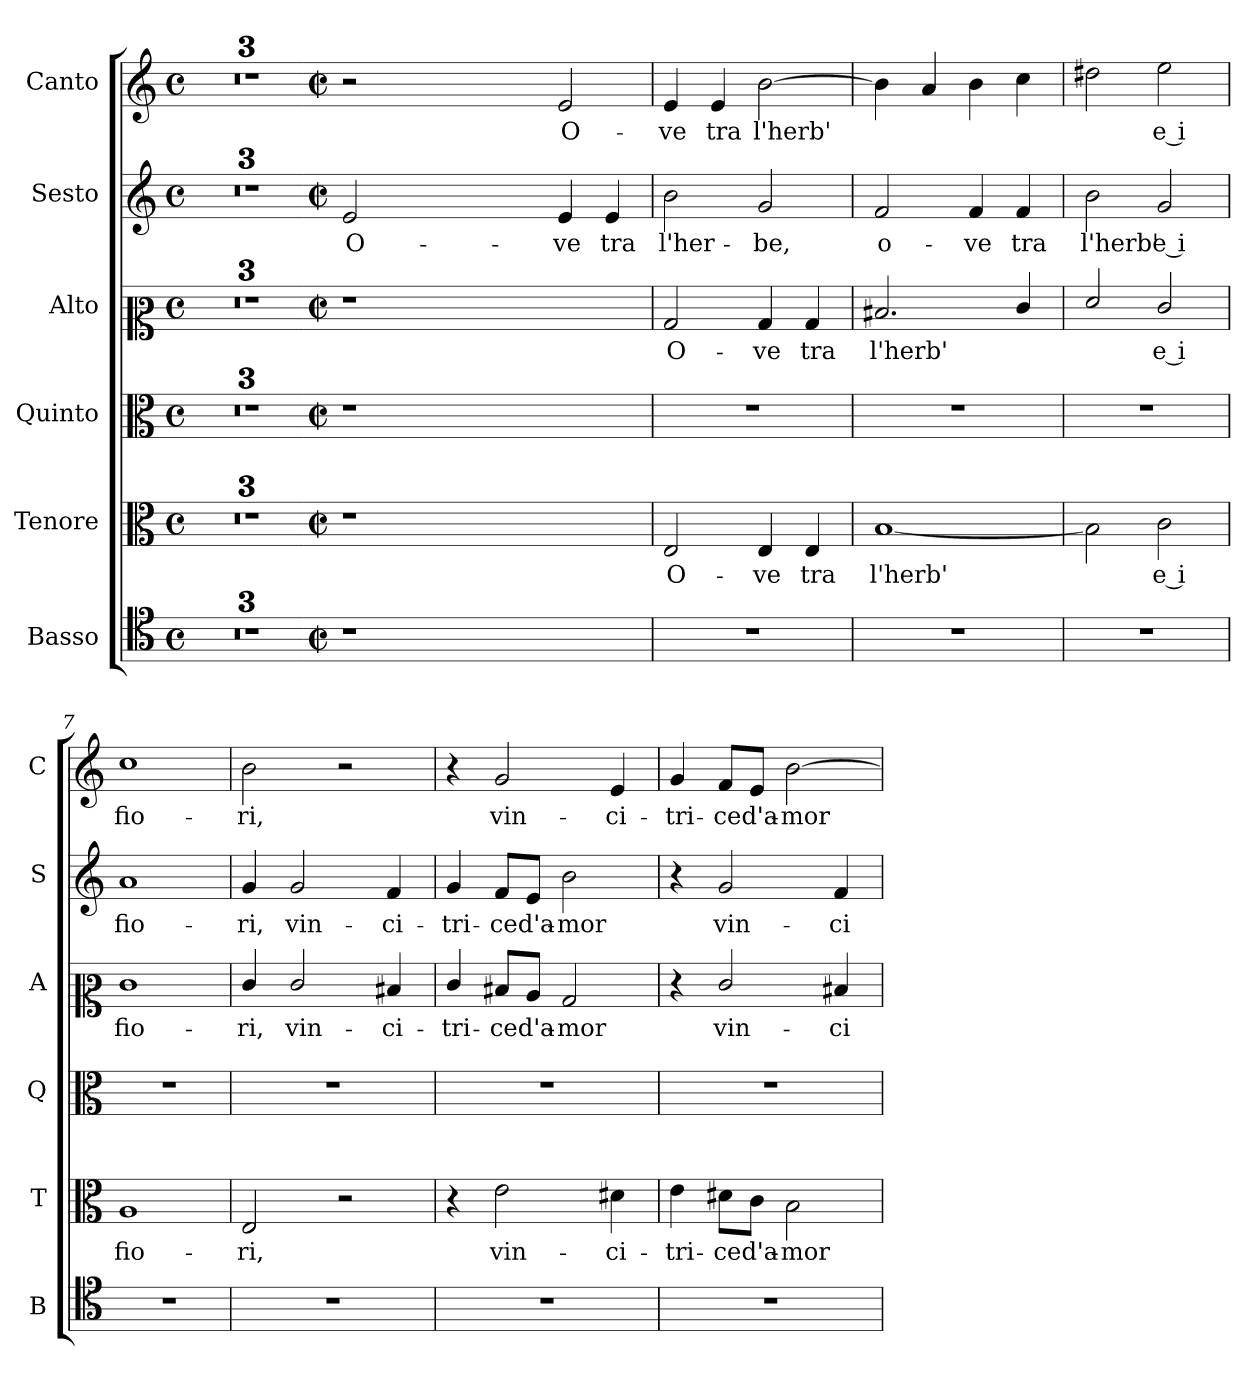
**kern	**kern	**text	**kern	**kern	**text	**kern	**text	**kern	**text
*part6	*part5	*part5	*part4	*part3	*part3	*part2	*part2	*part1	*part1
*staff6	*staff5	*staff5	*staff4	*staff3	*staff3	*staff2	*staff2	*staff1	*staff1
*I"Basso	*I"Tenore	*	*I"Quinto	*I"Alto	*	*I"Sesto	*	*I"Canto	*
*I'B	*I'T	*	*I'Q	*I'A	*	*I'S	*	*I'C	*
*clefC4	*clefC3	*	*clefC3	*clefC2	*	*clefG2	*	*clefG2	*
*k[]	*k[]	*	*k[]	*k[]	*	*k[]	*	*k[]	*
*C:	*C:	*	*C:	*C:	*	*C:	*	*C:	*
*M4/4	*M4/4	*	*M4/4	*M4/4	*	*M4/4	*	*M4/4	*
*met(c)	*met(c)	*	*met(c)	*met(c)	*	*met(c)	*	*met(c)	*
=1	=1	=1	=1	=1	=1	=1	=1	=1	=1
1ryy	1ryy	.	1ryy	1ryy	.	1ryy	.	1ryy	.
=2	=2	=2	=2	=2	=2	=2	=2	=2	=2
1ryy	1ryy	.	1ryy	1ryy	.	1ryy	.	1ryy	.
=3	=3	=3	=3	=3	=3	=3	=3	=3	=3
*clefF4	*clefGv2	*	*clefGv2	*clefG2	*	*	*	*	*
*k[f#c#g#]	*k[f#c#g#]	*	*k[f#c#g#]	*k[f#c#g#]	*	*k[f#c#g#]	*	*k[f#c#g#]	*
*A:	*A:	*	*A:	*A:	*	*A:	*	*A:	*
1ryy	1ryy	.	1ryy	1ryy	.	1ryy	.	1ryy	.
=3X1-	=3X1-	=3X1-	=3X1-	=3X1-	=3X1-	=3X1-	=3X1-	=3X1-	=3X1-
*M2/2	*M2/2	*	*M2/2	*M2/2	*	*M2/2	*	*M2/2	*
*met(c|)	*met(c|)	*	*met(c|)	*met(c|)	*	*met(c|)	*	*met(c|)	*
!	!	!	!	!	!	!	!LO:LY:b	!	!
1r	1r	.	1r	1r	.	2e/	O-	2r	.
.	.	.	.	.	.	1ryy	.	1ryy	.
1ryy	1ryy	.	1ryy	1ryy	.	.	.	.	.
!	!	!	!	!	!	!	!LO:LY:b	!	!LO:LY:b
.	.	.	.	.	.	4e/	-ve	2e/	O-
!	!	!	!	!	!	!	!LO:LY:b	!	!
.	.	.	.	.	.	4e/	tra	.	.
=4	=4	=4	=4	=4	=4	=4	=4	=4	=4
!	!	!LO:LY:b	!	!	!LO:LY:b	!	!LO:LY:b	!	!LO:LY:b
1r	2E/	O-	1r	2B/	O-	2b\	l'her-	4e/	-ve
!	!	!	!	!	!	!	!	!	!LO:LY:b
.	.	.	.	.	.	.	.	4e/	tra
!	!	!LO:LY:b	!	!	!LO:LY:b	!	!LO:LY:b	!	!LO:LY:b
.	4E/	-ve	.	4B/	-ve	2g#/	-be,	[2b\	l'herb'
!	!	!LO:LY:b	!	!	!LO:LY:b	!	!	!	!
.	4E/	tra	.	4B/	tra	.	.	.	.
=5	=5	=5	=5	=5	=5	=5	=5	=5	=5
!	!	!LO:LY:b	!	!	!LO:LY:b	!	!LO:LY:b	!	!
1r	[1B	l'herb'	1r	2.d#X/	l'herb'	2f#/	o-	4b\]	.
.	.	.	.	.	.	.	.	4a/	.
!	!	!	!	!	!	!	!LO:LY:b	!	!
.	.	.	.	.	.	4f#/	-ve	4b\	.
!	!	!	!	!	!	!	!LO:LY:b	!	!
.	.	.	.	4e/	.	4f#/	tra	4cc#\	.
=6	=6	=6	=6	=6	=6	=6	=6	=6	=6
!	!	!	!	!	!	!	!LO:LY:b	!	!
1r	2B\]	.	1r	2f#/	.	2b\	l'herb'	2dd#X\	.
!	!	!LO:LY:b	!	!	!LO:LY:b	!	!LO:LY:b	!	!LO:LY:b
.	2c#\	e i	.	2e/	e i	2g#/	e i	2ee\	e i
=7	=7	=7	=7	=7	=7	=7	=7	=7	=7
!	!	!LO:LY:b	!	!	!LO:LY:b	!	!LO:LY:b	!	!LO:LY:b
1r	1A	fio-	1r	1e	fio-	1a	fio-	1cc#	fio-
!!LO:PB:g=z
=8	=8	=8	=8	=8	=8	=8	=8	=8	=8
!	!	!LO:LY:b	!	!	!LO:LY:b	!	!LO:LY:b	!	!LO:LY:b
1r	2E/	-ri,	1r	4e/	-ri,	4g#/	-ri,	2b\	-ri,
!	!	!	!	!	!LO:LY:b	!	!LO:LY:b	!	!
.	.	.	.	2e/	vin-	2g#/	vin-	.	.
.	2r	.	.	.	.	.	.	2r	.
!	!	!	!	!	!LO:LY:b	!	!LO:LY:b	!	!
.	.	.	.	4d#X/	-ci-	4f#/	-ci-	.	.
=9	=9	=9	=9	=9	=9	=9	=9	=9	=9
!	!	!	!	!	!LO:LY:b	!	!LO:LY:b	!	!
1r	4r	.	1r	4e/	-tri-	4g#/	-tri-	4r	.
!	!	!LO:LY:b	!	!	!LO:LY:b	!	!LO:LY:b	!	!LO:LY:b
.	2e\	vin-	.	8d#X/L	-ce	8f#/L	-ce	2g#/	vin-
!	!	!	!	!	!LO:LY:b	!	!LO:LY:b	!	!
.	.	.	.	8c#/J	d'a-	8e/J	d'a-	.	.
!	!	!	!	!	!LO:LY:b	!	!LO:LY:b	!	!
.	.	.	.	2B/	-mor	2b\	-mor	.	.
!	!	!LO:LY:b	!	!	!	!	!	!	!LO:LY:b
.	4d#X\	-ci-	.	.	.	.	.	4e/	-ci-
=10	=10	=10	=10	=10	=10	=10	=10	=10	=10
!	!	!LO:LY:b	!	!	!	!	!	!	!LO:LY:b
1r	4e\	-tri-	1r	4r	.	4r	.	4g#/	-tri-
!	!	!LO:LY:b	!	!	!LO:LY:b	!	!LO:LY:b	!	!LO:LY:b
.	8d#X\L	-ce	.	2e/	vin-	2g#/	vin-	8f#/L	-ce
!	!	!LO:LY:b	!	!	!	!	!	!	!LO:LY:b
.	8c#\J	d'a-	.	.	.	.	.	8e/J	d'a-
!	!	!LO:LY:b	!	!	!	!	!	!	!LO:LY:b
.	2B\	-mor	.	.	.	.	.	[2b\	-mor
!	!	!	!	!	!LO:LY:b	!	!LO:LY:b	!	!
.	.	.	.	4d#X/	-ci-	4f#/	-ci-	.	.
=	=	=	=	=	=	=	=	=	=
*-	*-	*-	*-	*-	*-	*-	*-	*-	*-
